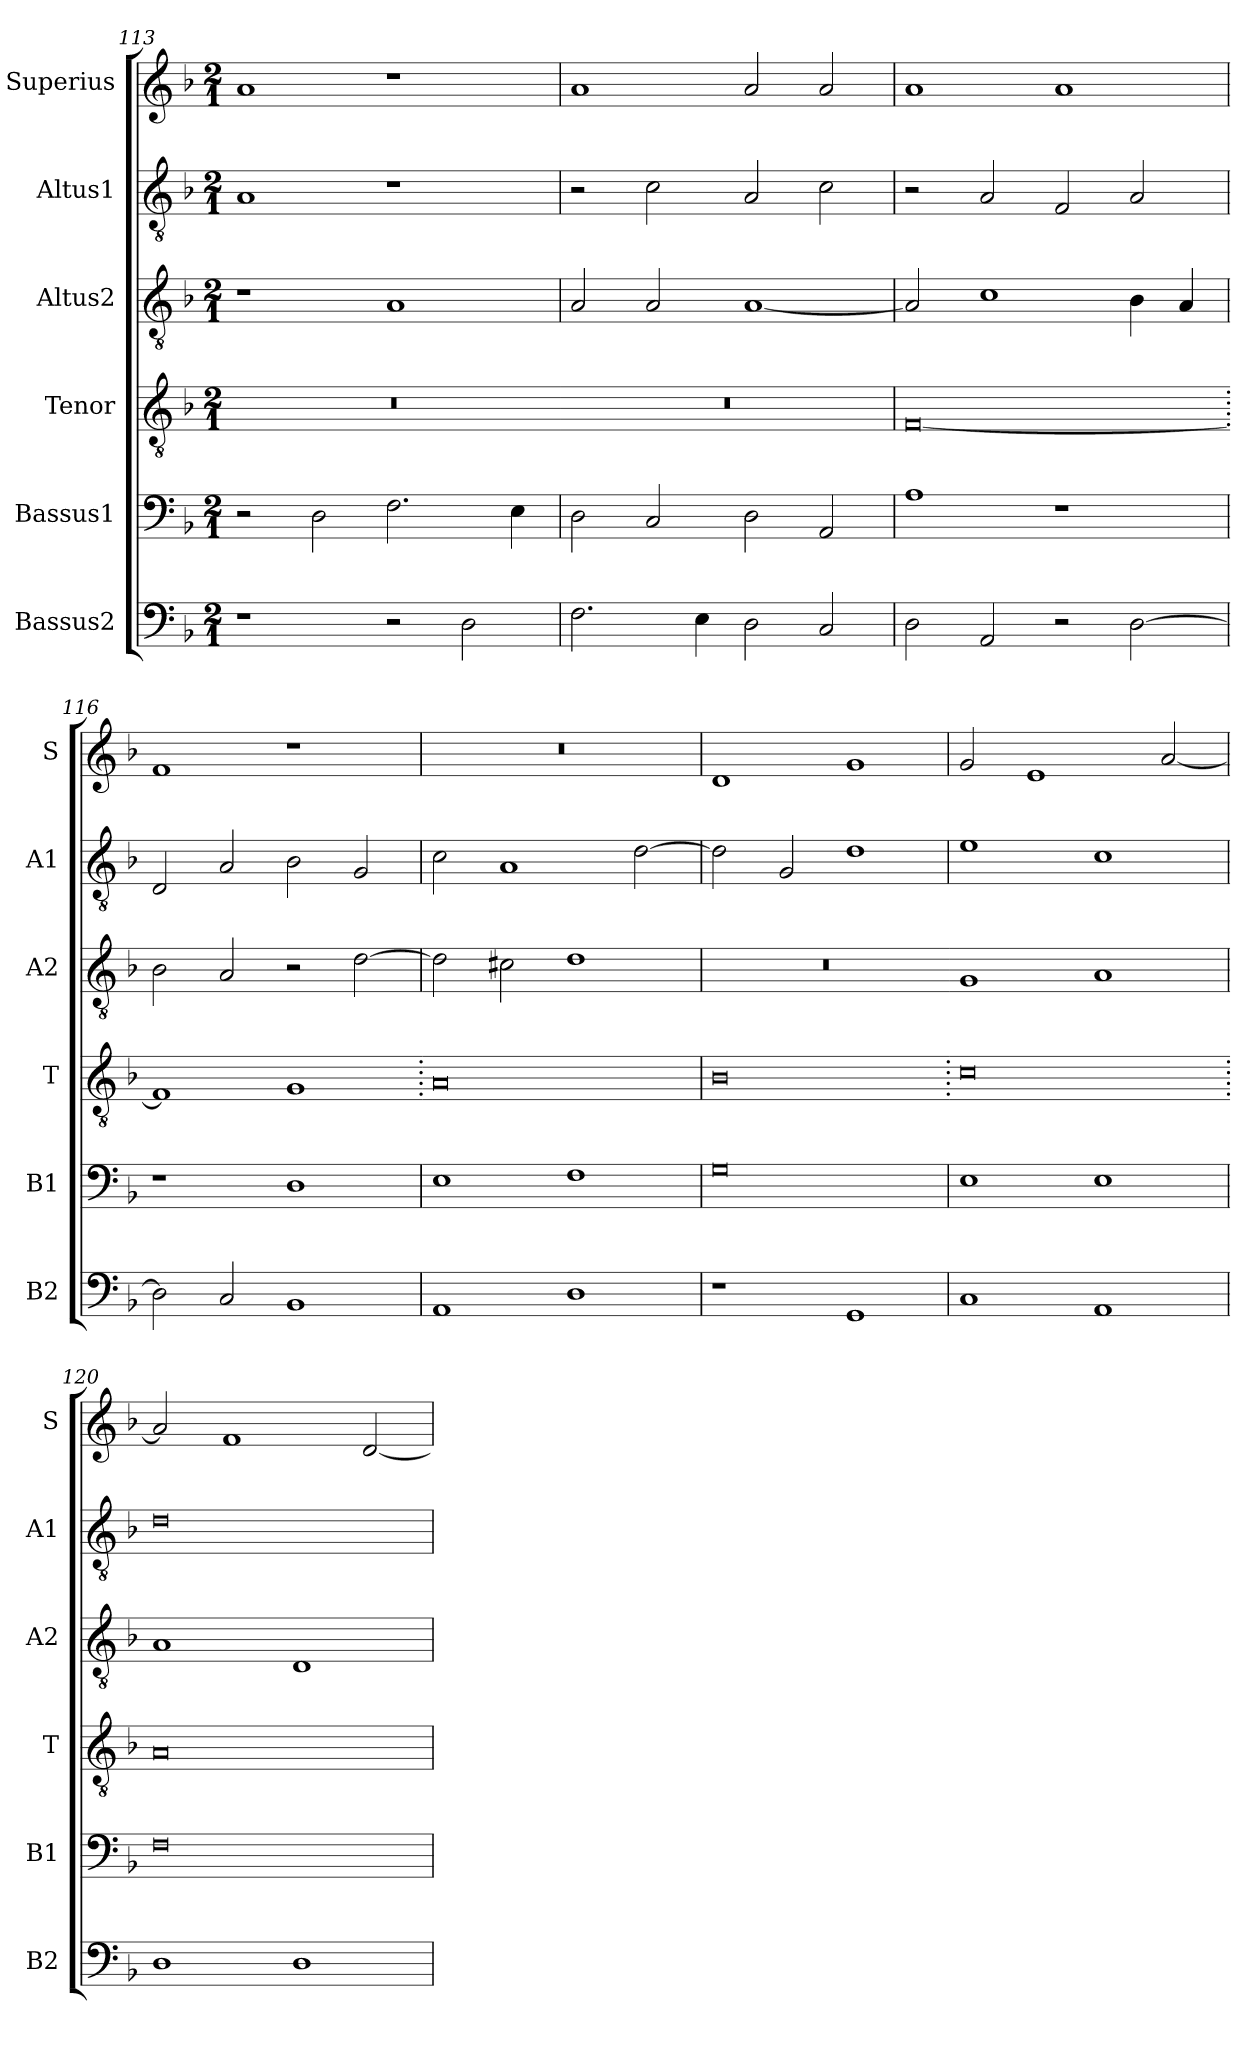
**kern	**kern	**kern	**kern	**kern	**kern
*part6	*part5	*part4	*part3	*part2	*part1
*staff6	*staff5	*staff4	*staff3	*staff2	*staff1
*I"Bassus2	*I"Bassus1	*I"Tenor	*I"Altus2	*I"Altus1	*I"Superius
*I'B2	*I'B1	*I'T	*I'A2	*I'A1	*I'S
*clefF4	*clefF4	*clefGv2	*clefGv2	*clefGv2	*clefG2
*k[b-]	*k[b-]	*k[b-]	*k[b-]	*k[b-]	*k[b-]
*M2/1	*M2/1	*M2/1	*M2/1	*M2/1	*M2/1
=113	=113	=113	=113	=113	=113
1r	2r	0r	1r	1A	1a
.	2D\	.	.	.	.
2r	2.F\	.	1A	1r	1r
2D\	.	.	.	.	.
.	4E\	.	.	.	.
=114	=114	=114.	=114	=114	=114
2.F\	2D\	0r	2A/	2r	1a
.	2C/	.	2A/	2c\	.
4E\	.	.	.	.	.
2D\	2D\	.	[1A	2A/	2a/
2C/	2AA/	.	.	2c\	2a/
=115	=115	=115	=115	=115	=115
2D\	1A	[0F	2A/]	2r	1a
2AA/	.	.	1c	2A/	.
2r	1r	.	.	2F/	1a
[2D\	.	.	4B-\	2A/	.
.	.	.	4A/	.	.
=116	=116	=116.	=116	=116	=116
2D\]	1r	1F]	2B-\	2D/	1f
2C/	.	.	2A/	2A/	.
1BB-	1D	1G	2r	2B-\	1r
.	.	.	[2d\	2G/	.
=117	=117	=117.	=117	=117	=117
1AA	1E	0A	2d\]	2c\	0r
.	.	.	2c#X\	1A	.
1D	1F	.	1d	.	.
.	.	.	.	[2d\	.
=118	=118	=118	=118	=118	=118
1r	0G	0B-	0r	2d\]	1d
.	.	.	.	2G/	.
1GG	.	.	.	1d	1g
=119	=119	=119.	=119	=119	=119
1C	1E	0c	1G	1e	2g/
.	.	.	.	.	1e
1AA	1E	.	1A	1c	.
.	.	.	.	.	[2a/
=120	=120	=120.	=120	=120	=120
1D	0F	0A	1A	0d	2a/]
.	.	.	.	.	1f
1D	.	.	1D	.	.
.	.	.	.	.	[2d/
=	=	=	=	=	=
*-	*-	*-	*-	*-	*-
